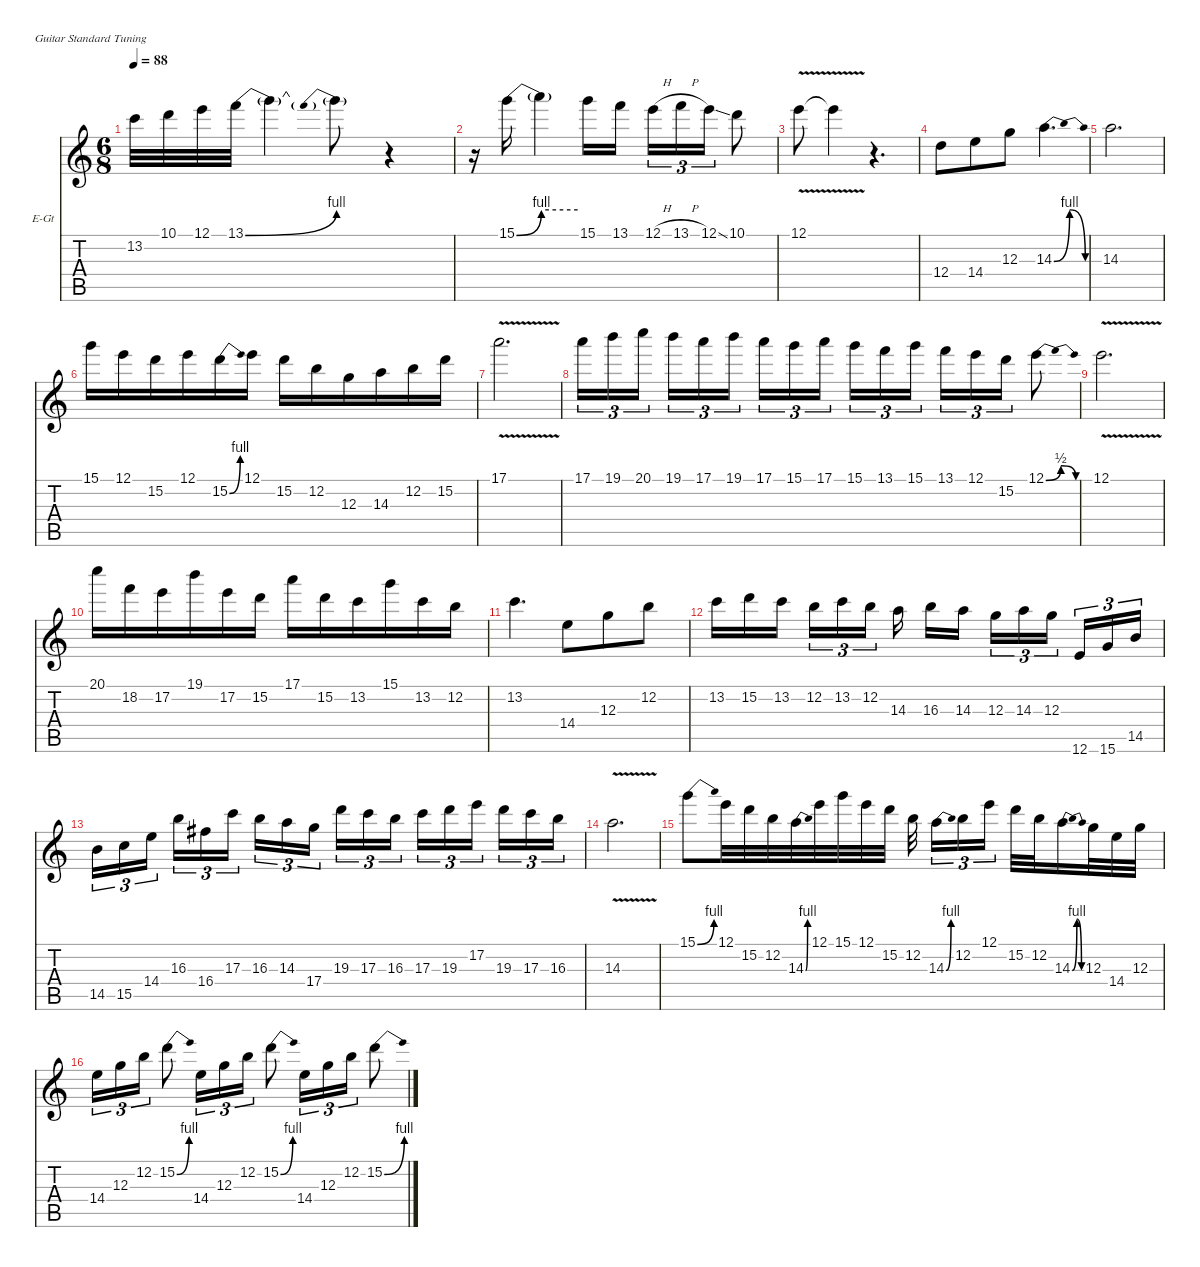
\hideDynamics
\bracketExtendMode nobrackets
\firstSystemTrackNameOrientation horizontal
\otherSystemsTrackNameOrientation horizontal
\track ("Solo Gtr            " "E-Gt") {mute instrument distortionguitar}
\staff {score tabs}
\tuning (E4 B3 G3 D3 A2 E2)
\ts (6 8)
\tempo 88
\clef g2
\ks c
13.2.32{dy f beam Down} 10.1.32{beam Down} 12.1.32{beam Down} 13.1{be (bend 0 0 60 4)}.32{beam Down} 13.1{t}.4{beam Down} 13.1{be (prebend 0 4 60 4) t}.8{beam Down} r.4{beam Down} |
r.16{beam Down} 15.1{be (bend 0 0 60 4)}.16{beam Down} 15.1{be (hold 0 4 60 4) t}.4{beam Down} 15.1.16{beam Down} 13.1.16{beam Down} 12.1{h}.16{tu (3 2) beam Down} 13.1{h}.16{tu (3 2) beam Down} 12.1{ss}.16{tu (3 2) beam Down} 10.1.8{beam Down} |
12.1{v}.8{beam Down} 12.1{v t}.4{beam Down} r.4{d beam Down} |
12.4.8{beam Down} 14.4.8{beam Down} 12.3.8{beam Down} 14.3{be (bendrelease 0 0 30 4 30 4 60 0)}.4{d beam Down} |
14.3.2{d beam Down} |
15.1.16{beam Down} 12.1.16{beam Down} 15.2.16{beam Down} 12.1.16{beam Down} 15.2{be (bend 0 0 60 4)}.16{beam Down} 12.1.16{beam Down} 15.2.16{beam Down} 12.2.16{beam Down} 12.3.16{beam Down} 14.3.16{beam Down} 12.2.16{beam Down} 15.2.16{beam Down} |
17.1{v}.2{d beam Down} |
17.1.16{tu (3 2) beam Down} 19.1.16{tu (3 2) beam Down} 20.1.16{tu (3 2) beam Down} 19.1.16{tu (3 2) beam Down} 17.1.16{tu (3 2) beam Down} 19.1.16{tu (3 2) beam Down} 17.1.16{tu (3 2) beam Down} 15.1.16{tu (3 2) beam Down} 17.1.16{tu (3 2) beam Down} 15.1.16{tu (3 2) beam Down} 13.1.16{tu (3 2) beam Down} 15.1.16{tu (3 2) beam Down} 13.1.16{tu (3 2) beam Down} 12.1.16{tu (3 2) beam Down} 15.2.16{tu (3 2) beam Down} 12.1{be (bendrelease 0 0 30 2 30 2 60 0)}.8{beam Down} |
12.1{v}.2{d beam Down} |
20.1.16{beam Down} 18.2.16{beam Down} 17.2.16{beam Down} 19.1.16{beam Down} 17.2.16{beam Down} 15.2.16{beam Down} 17.1.16{beam Down} 15.2.16{beam Down} 13.2.16{beam Down} 15.1.16{beam Down} 13.2.16{beam Down} 12.2.16{beam Down} |
13.2.4{d beam Down} 14.4.8{beam Down} 12.3.8{beam Down} 12.2.8{beam Down} |
13.2.16{beam Down} 15.2.16{beam Down} 13.2.16{beam Down} 12.2.16{tu (3 2) beam Down} 13.2.16{tu (3 2) beam Down} 12.2.16{tu (3 2) beam Down} 14.3.16{beam Down} 16.3.16{beam Down} 14.3.16{beam Down} 12.3.16{tu (3 2) beam Down} 14.3.16{tu (3 2) beam Down} 12.3.16{tu (3 2) beam Down} 12.6.16{tu (3 2) beam Up} 15.6.16{tu (3 2) beam Up} 14.5.16{tu (3 2) beam Up} |
14.5.16{tu (3 2) beam Down} 15.5.16{tu (3 2) beam Down} 14.4.16{tu (3 2) beam Down} 16.3.16{tu (3 2) beam Down} 16.4{acc #}.16{tu (3 2) beam Down} 17.3.16{tu (3 2) beam Down} 16.3.16{tu (3 2) beam Down} 14.3.16{tu (3 2) beam Down} 17.4.16{tu (3 2) beam Down} 19.3.16{tu (3 2) beam Down} 17.3.16{tu (3 2) beam Down} 16.3.16{tu (3 2) beam Down} 17.3.16{tu (3 2) beam Down} 19.3.16{tu (3 2) beam Down} 17.2.16{tu (3 2) beam Down} 19.3.16{tu (3 2) beam Down} 17.3.16{tu (3 2) beam Down} 16.3.16{tu (3 2) beam Down} |
14.3{v}.2{d beam Down} |
15.1{be (bend 0 0 60 4)}.8{beam Down} 12.1.32{beam Down} 15.2.32{beam Down} 12.2.32{beam Down} 14.3{be (bend 0 0 60 4)}.32{beam Down} 12.1.32{beam Down} 15.1.32{beam Down} 12.1.32{beam Down} 15.2.32{beam Down} 12.2.32{beam Down} 14.3{be (bend 0 0 60 4)}.16{tu (3 2) beam Down} 12.2.16{tu (3 2) beam Down} 12.1.16{tu (3 2) beam Down} 15.2.32{beam Down} 12.2.32{beam Down} 14.3{be (bendrelease 0 0 30 4 30 4 60 0)}.16{beam Down} 12.3.32{beam Down} 14.4.32{beam Down} 12.3.32{beam Down} |
14.4.16{tu (3 2) beam Down} 12.3.16{tu (3 2) beam Down} 12.2.16{tu (3 2) beam Down} 15.2{be (bend 0 0 60 4)}.8{beam Down} 14.4.16{tu (3 2) beam Down} 12.3.16{tu (3 2) beam Down} 12.2.16{tu (3 2) beam Down} 15.2{be (bend 0 0 60 4)}.8{beam Down} 14.4.16{tu (3 2) beam Down} 12.3.16{tu (3 2) beam Down} 12.2.16{tu (3 2) beam Down} 15.2{be (bend 0 0 60 4)}.8{beam Down}
